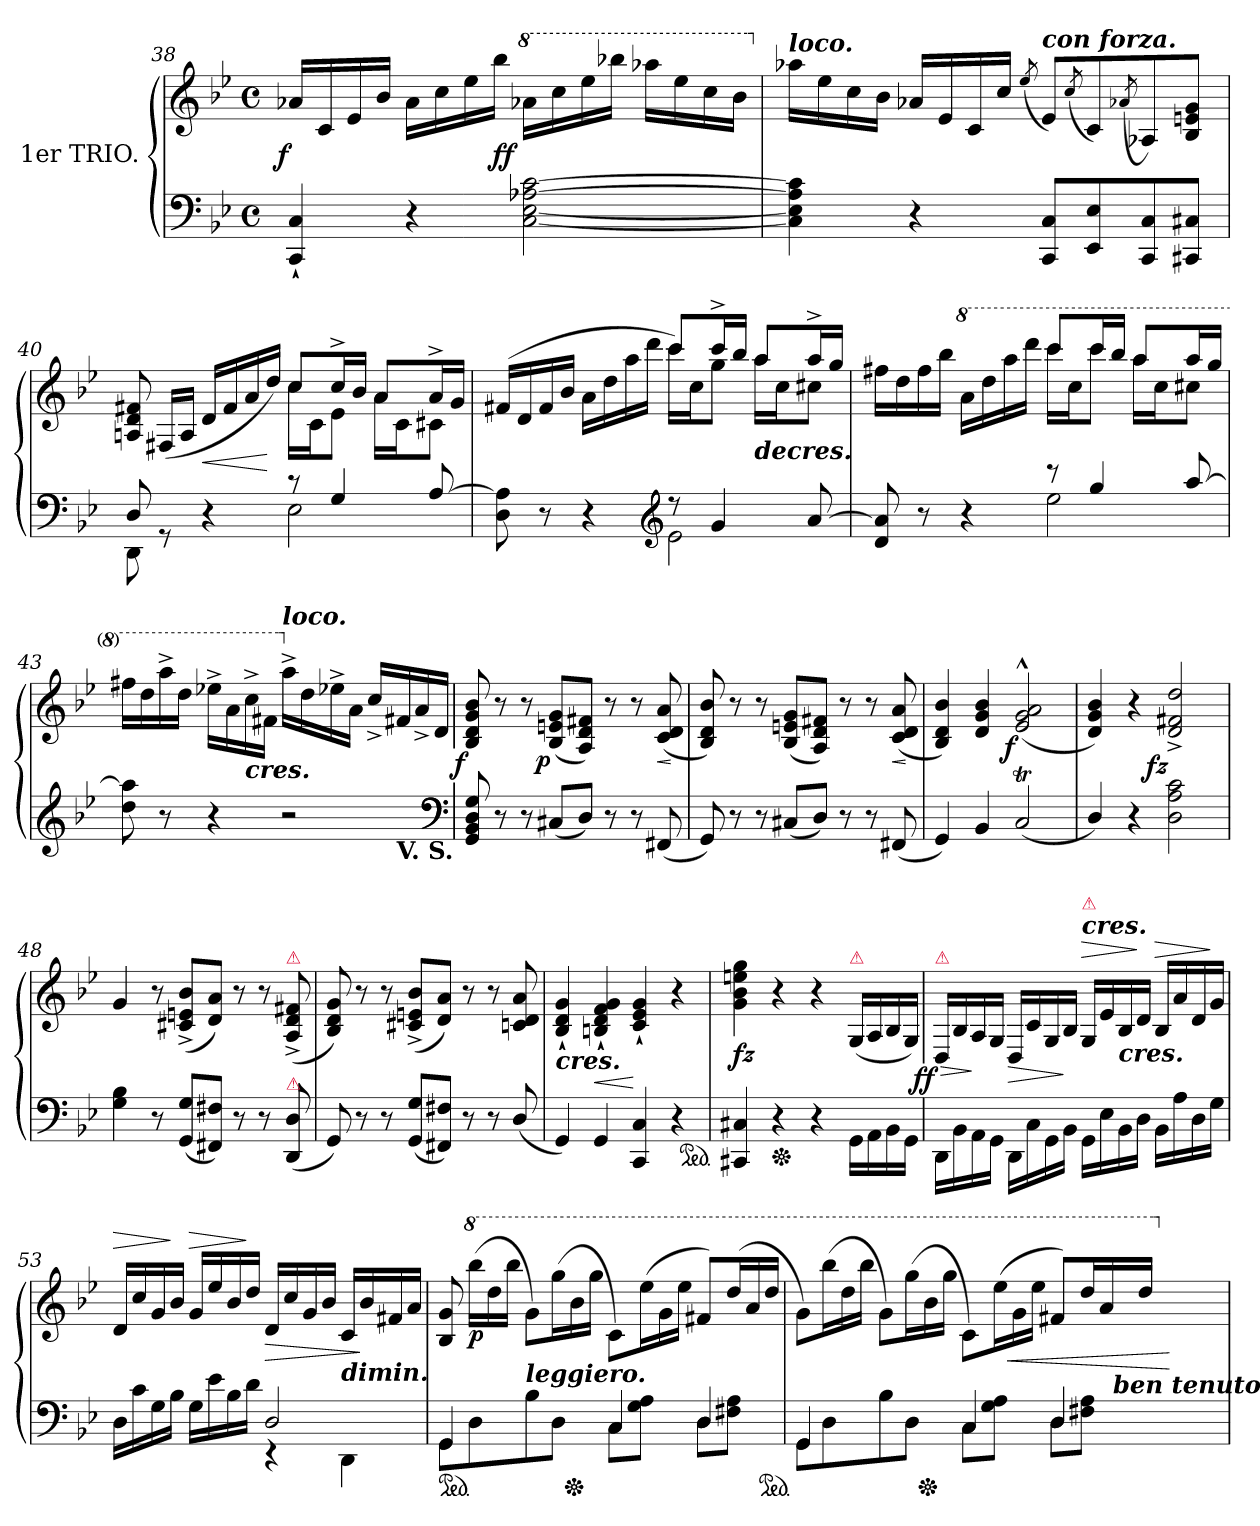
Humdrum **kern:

**kern	**kern	**dynam
*part1	*part1	*part1
*staff2	*staff1	*staff1/2
*I"1er TRIO.	*	*
*clefF4	*clefG2	*
*k[b-e-]	*k[b-e-]	*
*g:	*g:	*
*M4/4	*M4/4	*
*met(c)	*met(c)	*
=38	=38	=38
!	!	!LO:DY:rj
4CC` 4C`	16a-XLL	f
.	16c	.
.	16e-	.
.	16b-JJ	.
4r	16a-LL	.
.	16cc	.
.	16ee-	.
.	16bb-JJ	ff
*	*8va	*
[2C [2E- [2A-X [2c	16aa-XLL	.
.	16ccc	.
.	16eee-	.
.	16bbb-XJJ	.
.	16aaa-XLL	.
.	16eee-	.
.	16ccc	.
.	16bb-JJ	.
=39	=39	=39
*	*X8va	*
!	!LO:TX:a:Bi:t=loco.	!
4C] 4E-] 4A-] 4c]	16aa-XLL	.
.	16ee-	.
.	16cc	.
.	16b-JJ	.
4r	16a-XLL	.
.	16e-	.
.	16c	.
.	16ccJJ	.
.	(<8qee-/	.
!	!LO:TX:a:Bi:t=con forza.	!
8CC 8CL	8e-L)	.
.	(<8qcc/	.
8EE- 8E-	8c)	.
.	(<8qa-X/	.
8CC 8C	8A-X)	.
8CC#X 8C#XJ	8B- 8en 8gJ	.
=40	=40	=40
*^	*^	*
8D	8DD	8An 8d 8f#X	4ryy	.
8rGG	4.ryy	(>16F#XLL	.	.
.	.	16A/JJ	.	.
4r	.	4ryy	16dLL	<
.	.	.	16f#	.
.	.	.	16a	.
.	.	.	16ddJJ)	[
8rc	2E-	8ccL	16ccLL	.
.	.	.	16cJ	.
4G	.	16cc^>L	8e-J	.
.	.	16b-JJ	.	.
.	.	8aL	16aLL	.
.	.	.	16cJ	.
[8A	.	16a^>L	8c#XJ	.
.	.	16gJJ	.	.
=41	=41	=41	=41	=41
8D 8A]	2rAAAyy	(>16f#X/LL	2rcccyy	.
.	.	16d	.	.
8r	.	16f#	.	.
.	.	16b-JJ	.	.
4r	.	16a\LL	.	.
.	.	16dd	.	.
.	.	16aa	.	.
.	.	16dddJJ	.	.
*clefG2	*	*	*	*
8rdd	2e-\	8cccL	16cccLL)	.
.	.	.	16ccJ	.
4g/	.	16ccc^L	8ggJ	.
.	.	16bb-JJ	.	.
!	!	!LO:TX:c:Bi:t=decres.	!	!
.	.	8aaL	16aaLL	.
.	.	.	16ccJ	.
[8a/	.	16aa^L	8cc#XJ	.
.	.	16ggJJ	.	.
=42	=42	=42	=42	=42
8d 8a]	2rDyy	2rcccyy	16ff#XLL	.
.	.	.	16dd	.
8r	.	.	16ff#	.
.	.	.	16bb-JJ	.
*	*	*8va	*	*
4r	.	.	16aaLL	.
.	.	.	16ddd	.
.	.	.	16aaa	.
.	.	.	16ddddJJ	.
8rccc	2ee-	8ccccL	16ccccLL	.
.	.	.	16cccJ	.
4gg	.	16ccccL	8ccccJ	.
.	.	16bbb-JJ	.	.
.	.	8aaaL	16aaaLL	.
.	.	.	16cccJ	.
[8aa	.	16aaaL	8ccc#XJ	.
.	.	16gggJJ	.	.
*	*	*v	*v	*
=43	=43	=43	=43
8dd 8aa]	2ryy	16fff#XLL	.
.	.	16ddd	.
8r	.	16aaa^<	.
.	.	16dddJJ	.
4r	.	16eee-X^<LL	.
.	.	16aa	.
!	!	!LO:TX:c:Bi:t=cres.	!
.	.	16ccc^<	.
.	.	16ff#XJJ	.
*	*	*X8va	*
!	!	!LO:TX:a:Bi:t=loco.	!
2r	4ryy	16aa^<LL	.
.	.	16dd	.
.	.	16ee-X^<	.
.	.	16aJJ	.
.	16ryy	16cc^<LL	.
!	!LO:TX:b:B:t=V. S.	!	!
.	8.ryy	16f#X	.
.	.	16a^<	.
.	.	16dJJ	.
*clefF4	*	*	*
=44	=44	=44	=44
!	!	!	!LO:DY:rj
*v	*v	*	*
8GG 8BB- 8D 8G	8B- 8d 8g 8b-	f
8r	8r	.
8r	8r	.
!	!	!LO:DY:rj
(<8C#XL	(<8B- 8en 8gL	p
8DJ)	8A 8d 8f#XJ)	.
8r	8r	.
8r	8r	.
(<8FF#X	(<8c 8d 8a	<
.	.	[
=45	=45	=45
8GG)	8B- 8d 8b-)	.
8r	8r	.
8r	8r	.
(<8C#XL	(<8B- 8en 8gL	.
8DJ)	8A 8d 8f#XJ)	.
8r	8r	.
8r	8r	.
(<8FF#X	(<8c 8d 8a	<
.	.	[
=46	=46	=46
4GG)	4B- 4d 4b-)	.
4BB-	4d 4g 4b-	.
!	!	!LO:DY:rj
(<2CT	(<2e-^^ 2g^^ 2a^^	f
=47	=47	=47
4D/)	4d 4g 4b-)	.
4r	4r	.
!	!	!LO:DY:rj
2D 2A 2c	2d^< 2f#X^< 2dd^<	fz
=48	=48	=48
4G 4B-	4g	.
8r	8r	.
(<8GG 8GL	(<8c#X^> 8en^> 8b-^>L	.
8FF#X 8F#XJ)	8d 8aJ)	.
8r	8r	.
8r	8r	.
!	!LO:TX:a:color=crimson:t=⚠	!
!LO:TX:a:color=crimson:t=⚠	!	!
(<8DD 8D	(<8A^> 8d^> 8f#X^>	.
=49	=49	=49
8GG)	8B- 8d 8g)	.
8r	8r	.
8r	8r	.
(8GG 8GL	(<8c#X^ 8en^ 8b-^L	.
8FF#X 8F#XJ)	8d 8aJ)	.
8r	8r	.
8r	8r	.
(<8D/	8cn 8d 8a	.
=50	=50	=50
!	!LO:TX:c:Bi:t=cres.	!
4GG)	4B-`> 4d`> 4g`>	.
4GG	4Bn`> 4d`> 4f`> 4g`>	<
4CC 4C	4c`> 4e-`> 4g`>	[
4r	4r	.
*ped	*	*
=51	=51	=51
4CC#X 4C#X	4g 4b- 4een 4gg	fz
*Xped	*	*
4r	4r	.
4r	4r	.
!	!LO:TX:a:color=crimson:t=⚠	!
16GG\LL	(>16G/LL	.
16AA\	16A/	.
16BB-\	16B-/	.
16GG\JJ	16G/JJ)	.
=52	=52	=52
!	!LO:TX:a:color=crimson:t=⚠	!
!	!	!LO:DY:n=1:rj
16DD\LL	16D/LL	> f f
16BB-\	16B-/	.
16AA\	16A/	]
16GG\JJ	16G/JJ	.
16DD\LL	16D/LL	>
16C\	16c/	.
16GG\	16G/	.
16BB-\JJ	16B-/JJ	]
!	!LO:TX:a:Bi:t=cres.	!
!	!LO:TX:a:color=crimson:t=⚠	!
!	!	!LO:HP:a
16GG\LL	16G/LL	>
16E-	16e-	.
!	!LO:TX:c:Bi:t=cres.	!
16BB-	16B-	.
16DJJ	16dJJ	]
!	!	!LO:HP:a
16BB-LL	16B-LL	>
16A	16a	.
16D	16d	.
16GJJ	16gJJ	]
=53	=53	=53
*^	*	*
!	!	!	!LO:HP:a
2ryy	16DLL	16dLL	>
.	16c	16cc	.
.	16G	16g	.
.	16B-JJ	16b-JJ	]
!	!	!	!LO:HP:a
.	16GLL	16g/LL	>
.	16e-	16ee-	.
.	16B-	16b-	.
.	16dJJ	16ddJJ	]
!	!	!	!LO:HP:b
2D/	4rEE	16dLL	>
.	.	16cc	.
.	.	16g	.
.	.	16b-JJ	.
!	!	!LO:TX:b:Bi:t=dimin.	!
.	4DD	16cLL	.
.	.	16b-	]
.	.	16f#X	.
.	.	16aJJ	.
=54	=54	=54	=54
*ped	*	*	*
4GG/	8GGL	8B- 8g	.
*	*	*8va	*
*	*	*Xtuplet	*
!	!	!	!LO:DY:b
.	8D\	(>24bbb-LL	p
.	.	24ddd	.
.	.	24bbb-JJ	.
!LO:TX:a:Bi:t=leggiero.	!	!	!
4reyy	8B-	8ggL)	.
.	8DJ	(>24gggL	.
*Xped	*	*	*
.	.	24bb-	.
.	.	24gggJJ	.
4C/	8CL	8cc\L)	.
.	8G\ 8A\J	(>24eee-L	.
.	.	24gg	.
.	.	24eee-JJ	.
4D/	8DL	8ff#XL)	.
.	8F#X\ 8A\J	(>24dddL	.
.	.	24aa	.
*ped	*	*	*
.	.	24dddJJ	.
=55	=55	=55	=55
*	*^	*	*
4GG	8GGL	3%2ryy	8ggL)	.
.	8D	.	(>24bbb-L	.
.	.	.	24ddd	.
.	.	.	24bbb-JJ	.
4reyy	8B-	.	8ggL)	.
.	8DJ	.	(>24gggL	.
*Xped	*	*	*	*
.	.	.	24bb-	.
.	.	.	24gggJJ	.
4C	8CL	.	8cc\L)	.
.	8G 8AJ	.	(>24eee-L	.
!	!	!	!	!LO:HP:b
.	.	6..ryy	24gg	<
.	.	.	24eee-JJ	.
4D	8DL	.	8ff#XL)	.
.	8F#X 8AJ	.	24dddL	.
.	.	.	24aa	.
!	!	!LO:TX:a:Bi:t=ben tenuto.	!	!
.	.	24ryy	24dddJJ	.
.	.	.	.	[
*	*	*	*X8va	*
*v	*v	*v	*	*
=	=	=
*-	*-	*-
